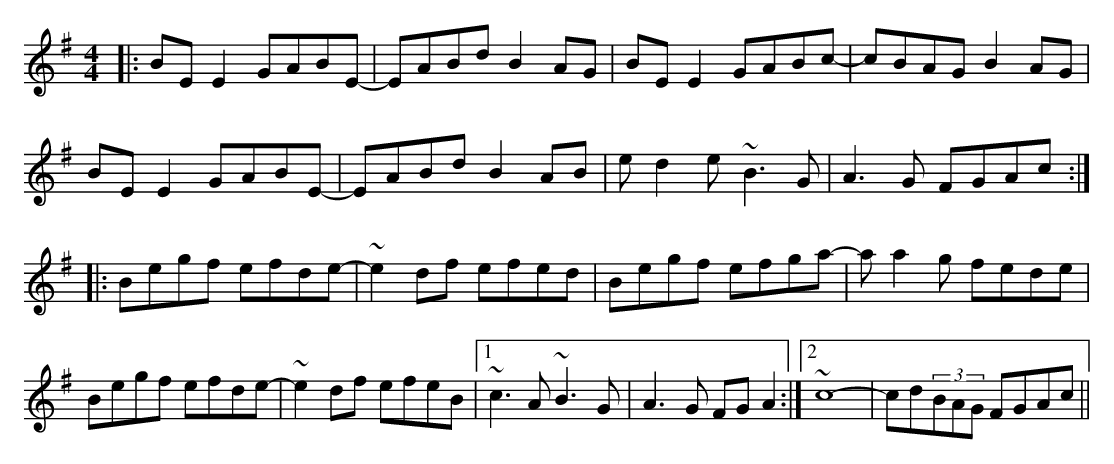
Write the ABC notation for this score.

X:1
M:4/4
K:Emin
|:BE E2 GABE-|EABd B2 AG|BE E2 GABc-|cBAG B2 AG|
BE E2 GABE-|EABd B2 AB|ed2e ~B3 G|A3 G FGAc:|
|:Begf efde-|~e2df efed|Begf efga-|aa2 g fede|
Begf efde-|~e2df efeB|1 ~c3 A ~B3 G|A3 G FG A2:|2 ~c8-|cd(3BAG FGAc ||
